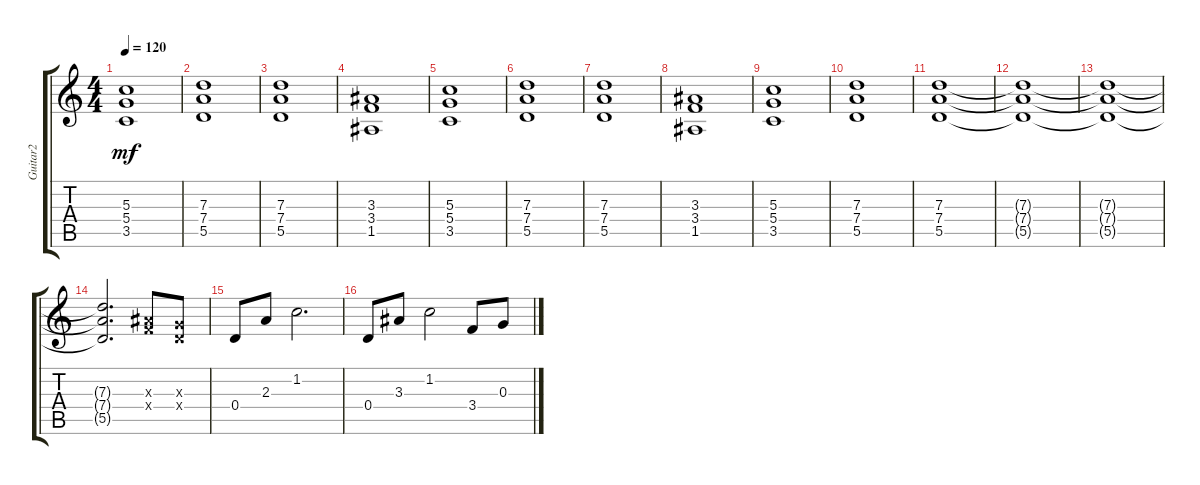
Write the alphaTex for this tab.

\track ("Guitar2" "Guitar2") {instrument acousticguitarsteel}
\staff {score tabs}
\tuning (E4 B3 G3 D3 A2 E2) {hide}
\ts (4 4)
\tempo 120
\clef g2
\ks c
(5.3 5.4 3.5).1{dy mf} |
(7.3 7.4 5.5).1 |
(7.3 7.4 5.5).1 |
(3.3 3.4 1.5).1 |
(5.3 5.4 3.5).1 |
(7.3 7.4 5.5).1 |
(7.3 7.4 5.5).1 |
(3.3 3.4 1.5).1 |
(5.3 5.4 3.5).1 |
(7.3 7.4 5.5).1 |
(7.3 7.4 5.5).1{volume 3} |
(7.3{t} 7.4{t} 5.5{t}).1 |
(7.3{t} 7.4{t} 5.5{t}).1 |
(7.3{t} 7.4{t} 5.5{t}).2{d} (3.3{x} 3.4{x}).8{volume 13} (0.3{x} 0.4{x}).8 |
0.4.8 2.3.8 1.2.2{d} |
0.4.8 3.3.8 1.2.2 3.4.8 0.3.8
